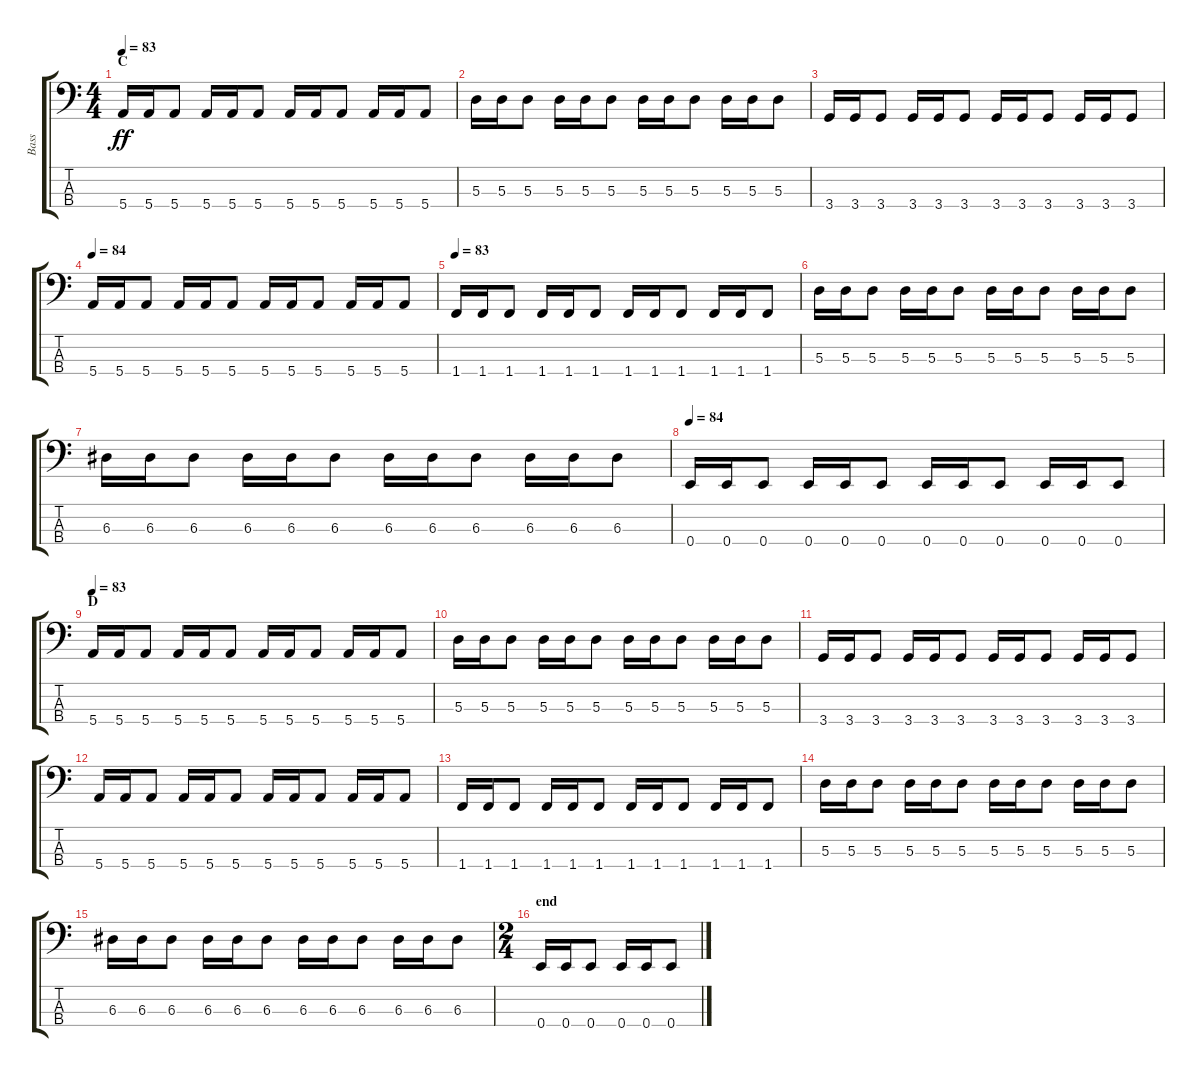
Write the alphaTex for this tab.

\track ("Bass" "Bass") {instrument electricbassfinger}
\staff {score tabs}
\tuning (G2 D2 A1 E1) {hide}
\ts (4 4)
\section ("" "C")
\tempo 83
\clef f4
\ks c
5.4.16{dy ff} 5.4.16 5.4.8 5.4.16 5.4.16 5.4.8 5.4.16 5.4.16 5.4.8 5.4.16 5.4.16 5.4.8 |
5.3.16 5.3.16 5.3.8 5.3.16 5.3.16 5.3.8 5.3.16 5.3.16 5.3.8 5.3.16 5.3.16 5.3.8 |
3.4.16 3.4.16 3.4.8 3.4.16 3.4.16 3.4.8 3.4.16 3.4.16 3.4.8 3.4.16 3.4.16 3.4.8 |
\tempo 84
5.4.16 5.4.16 5.4.8 5.4.16 5.4.16 5.4.8 5.4.16 5.4.16 5.4.8 5.4.16 5.4.16 5.4.8 |
\tempo 83
1.4.16 1.4.16 1.4.8 1.4.16 1.4.16 1.4.8 1.4.16 1.4.16 1.4.8 1.4.16 1.4.16 1.4.8 |
5.3.16 5.3.16 5.3.8 5.3.16 5.3.16 5.3.8 5.3.16 5.3.16 5.3.8 5.3.16 5.3.16 5.3.8 |
6.3.16 6.3.16 6.3.8 6.3.16 6.3.16 6.3.8 6.3.16 6.3.16 6.3.8 6.3.16 6.3.16 6.3.8 |
\tempo 84
0.4.16 0.4.16 0.4.8 0.4.16 0.4.16 0.4.8 0.4.16 0.4.16 0.4.8 0.4.16 0.4.16 0.4.8 |
\section ("" "D")
\tempo 83
5.4.16 5.4.16 5.4.8 5.4.16 5.4.16 5.4.8 5.4.16 5.4.16 5.4.8 5.4.16 5.4.16 5.4.8 |
5.3.16 5.3.16 5.3.8 5.3.16 5.3.16 5.3.8 5.3.16 5.3.16 5.3.8 5.3.16 5.3.16 5.3.8 |
3.4.16 3.4.16 3.4.8 3.4.16 3.4.16 3.4.8 3.4.16 3.4.16 3.4.8 3.4.16 3.4.16 3.4.8 |
5.4.16 5.4.16 5.4.8 5.4.16 5.4.16 5.4.8 5.4.16 5.4.16 5.4.8 5.4.16 5.4.16 5.4.8 |
1.4.16 1.4.16 1.4.8 1.4.16 1.4.16 1.4.8 1.4.16 1.4.16 1.4.8 1.4.16 1.4.16 1.4.8 |
5.3.16 5.3.16 5.3.8 5.3.16 5.3.16 5.3.8 5.3.16 5.3.16 5.3.8 5.3.16 5.3.16 5.3.8 |
6.3.16 6.3.16 6.3.8 6.3.16 6.3.16 6.3.8 6.3.16 6.3.16 6.3.8 6.3.16 6.3.16 6.3.8 |
\ts (2 4)
\section ("" "end")
0.4.16 0.4.16 0.4.8 0.4.16 0.4.16 0.4.8
